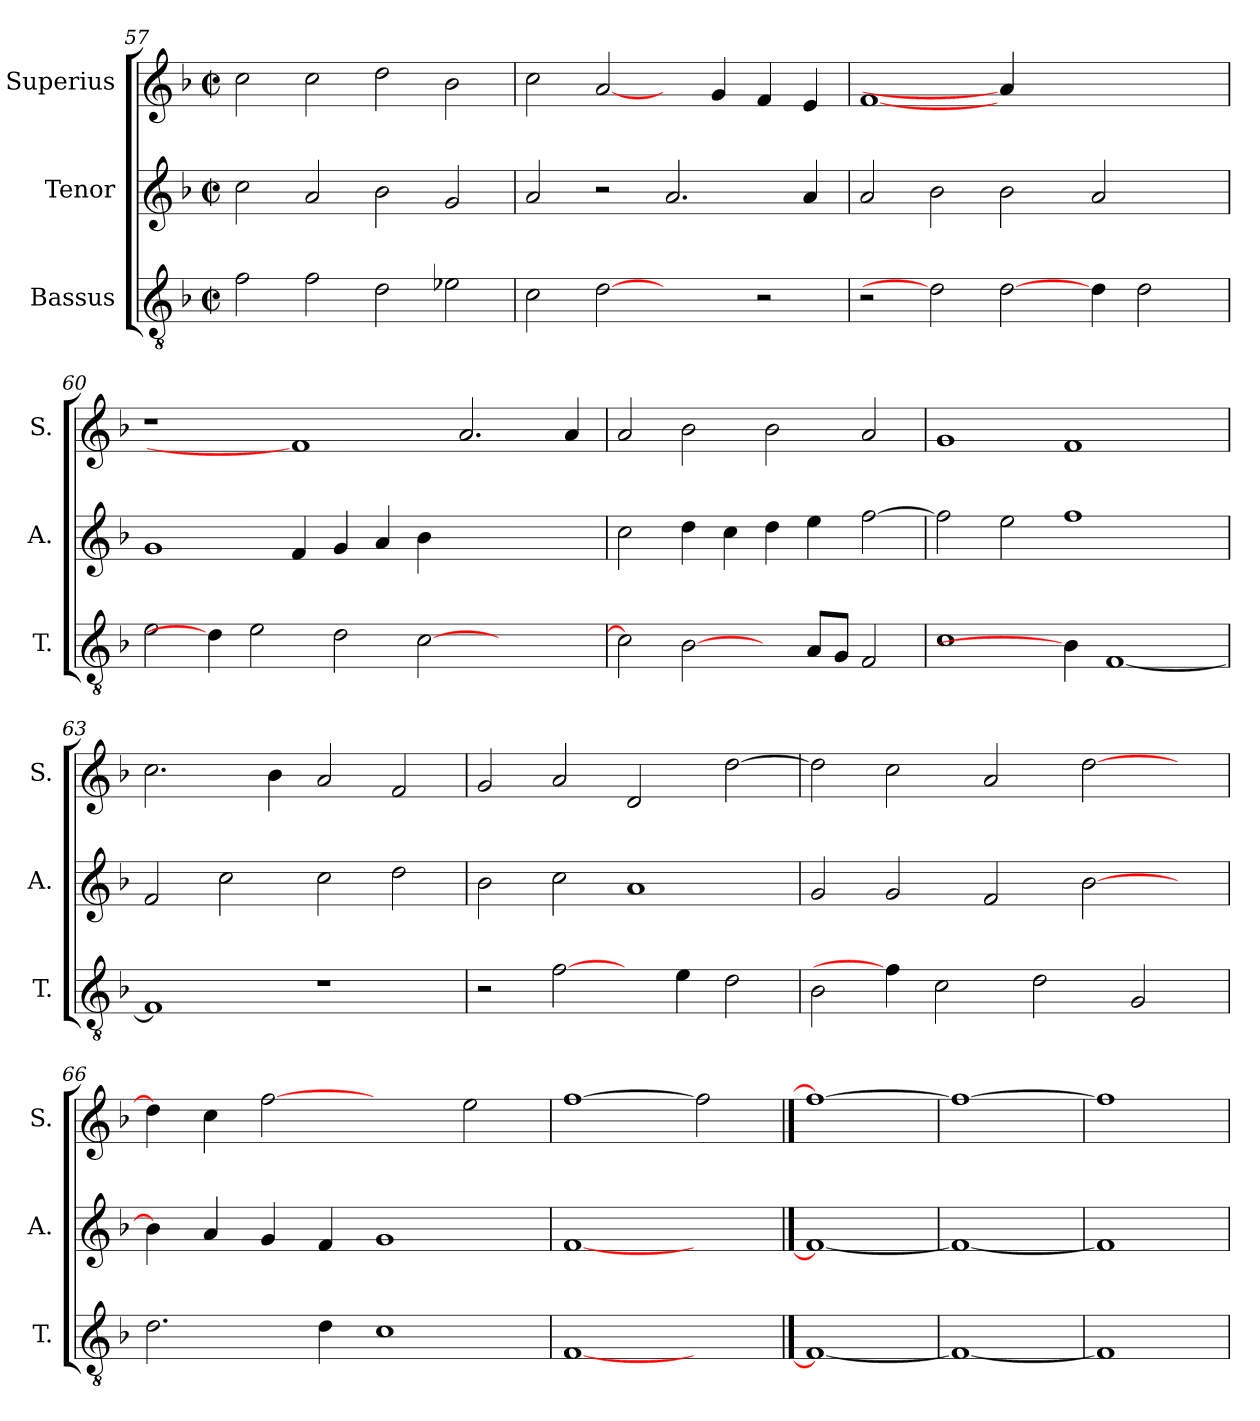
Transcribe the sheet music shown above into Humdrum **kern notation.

**kern	**kern	**kern
*part3	*part2	*part1
*staff3	*staff2	*staff1
*I"Bassus	*I"Tenor	*I"Superius
*I'T.	*I'A.	*I'S.
*clefGv2	*clefG2	*clefG2
*ITrd7c12	*	*
*k[b-]	*k[b-]	*k[b-]
*F:	*F:	*F:
*M2/2	*M2/2	*M2/2
*met(c|)	*met(c|)	*met(c|)
=57	=57	=57
2Fi\	2cci\	2cci\
2Fi\	2ai/	2cci\
2Di\	2b-i\	2ddi\
2E-Xi\	2gi/	2b-i\
=58	=58	=58
2Ci\	2ai/	2cci\
[2Di	2r	[2ai/
2ryy	2.ai/	4ryy
.	.	4gi/
2r	.	4fi/
.	4ai/	4ei/
=59	=59	=59
2r	2ai/	[1fi
2Di]	2b-i\	.
[2Di\	2b-i\	4ai/]
.	.	1ryy
4Di\	2ai/	.
2Di\	.	.
.	4ryy	.
!!LO:PB:g=z
=60	=60	=60
2Ei\	1gi	1r
4Di\]	.	.
2Ei\	.	.
.	4fi/	1fi]
2Di\	4gi/	.
.	4ai/	.
[>2Ci\	4b-i\	.
.	1ryy	2.ai/
2.ryy	.	.
.	.	4ai/
=61	=61	=61
2Ci\]	2cci\	2ai/
[2BB-i\	4ddi\	2b-i\
.	4cci\	.
4ryy	4ddi\	2b-i\
8AAi/L	4eei\	.
8GGi/J	.	.
2FFi/	[>2ffi\	2ai/
=62	=62	=62
1Ci	2ffi\]	1gi
.	2eei\	.
4BB-i\]	1ffi	1fi
[<1FFi	.	.
.	4ryy	4ryy
=63	=63	=63
1FFi]	2fi/	2.cci\
.	2cci\	.
.	.	4b-i\
1r	2cci\	2ai/
.	2ddi\	2fi/
!!LO:LB:g=z
=64	=64	=64
2r	2b-i\	2gi/
[2Fi\	2cci\	2ai/
4ryy	1ai	2di/
4Ei\	.	.
2Di\	.	[>2ddi\
=65	=65	=65
2BB-i\	2gi/	2ddi\]
4Fi\]	2gi/	2cci\
2Ci\	.	.
.	2fi/	2ai/
2Di\	.	.
.	[>2b-i\	[>2ddi\
2GGi/	.	.
.	4ryy	4ryy
=66	=66	=66
2.Di\	4b-i\]	4ddi\]
.	4ai/	4cci\
.	4gi/	[2ffi
4Di\	4fi/	.
1Ci	1gi	2ryy
.	.	2eei\
=67	=67	=67
[1FFi	[1fi	[1ffi
2ryy	2ryy	2ffi]
==68	==68	==68
1FFi_	1fi_	1ffi_
=69	=69	=69
1FFi_	1fi_	1ffi_
=70	=70	=70
1FFi]	1fi]	1ffi]
=	=	=
*-	*-	*-
